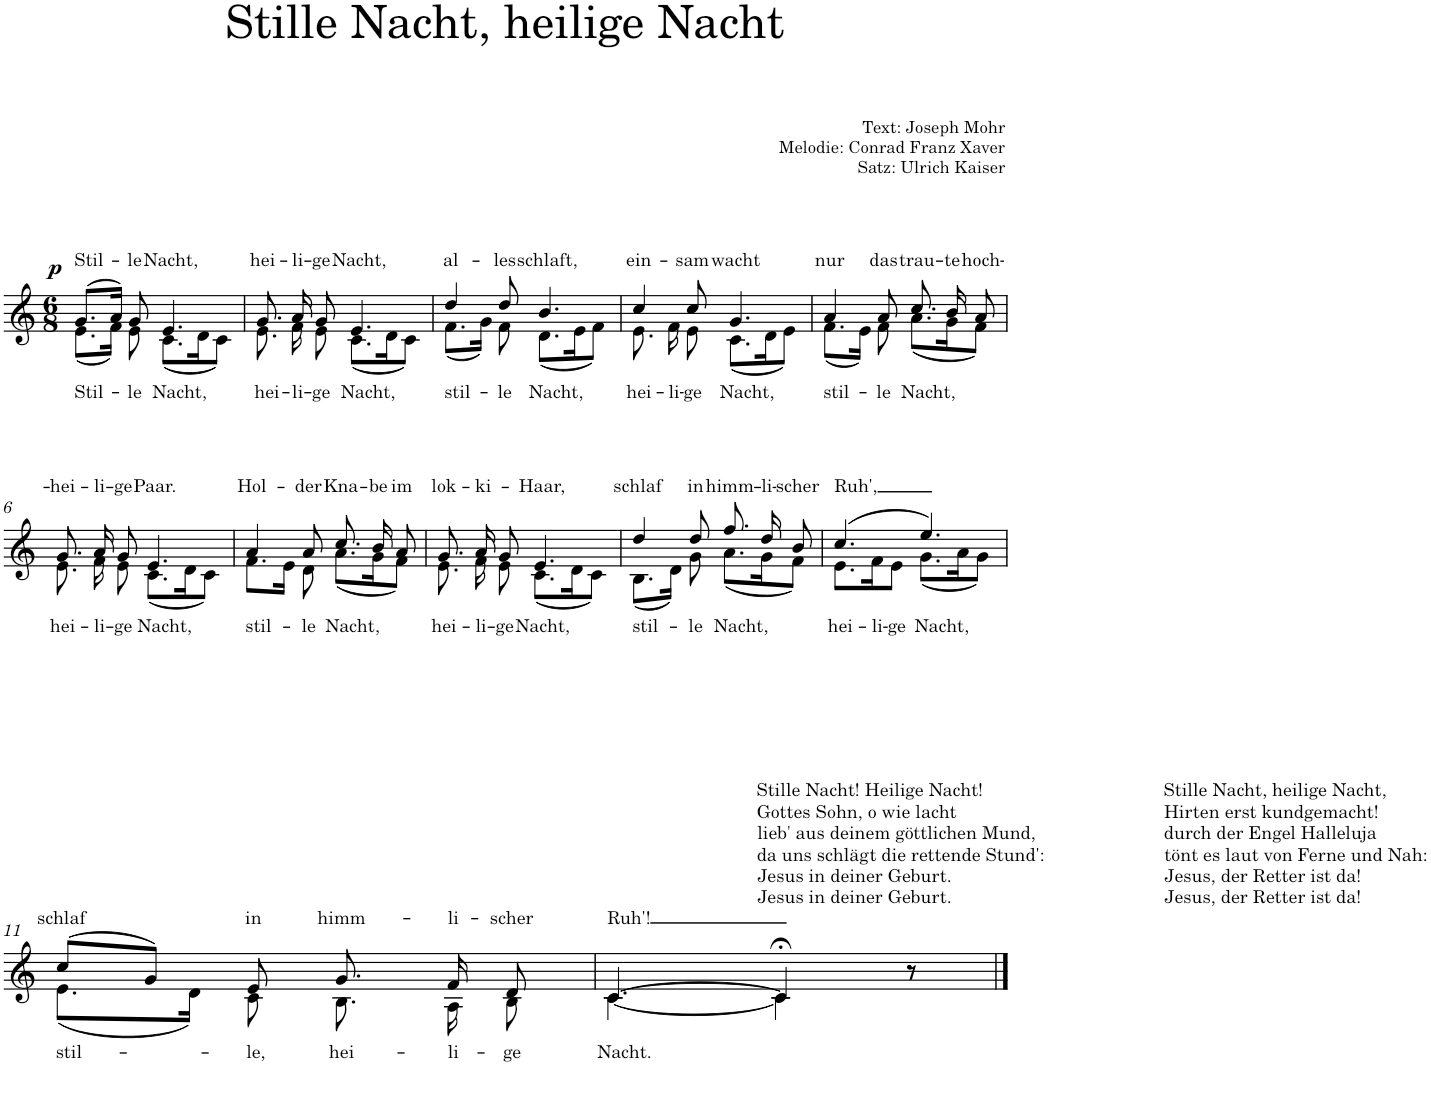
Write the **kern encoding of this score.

**kern	**text	**text	**dynam
*part1	*part1	*part1	*part1
*staff1	*staff1	*staff1	*staff1
*I"S A	*	*	*
*clefG2	*	*	*
*k[]	*	*	*
*M6/8	*	*	*
=1	=1	=1	=1
!	!	!LO:LY:a	!
*^	*	*	*
!	!	!LO:LY:b	!	!LO:DY:a
(8.g/L	(8.e\L	Stil-	Stil-	p
16a/Jk)	16f\Jk)	.	.	.
!	!	!	!LO:LY:a	!
!	!	!LO:LY:b	!	!
8g/	8e\	-le	-le	.
!	!	!	!LO:LY:a	!
!	!	!LO:LY:b	!	!
4.e/	(8.c\L	Nacht,	Nacht,	.
.	16d\K	.	.	.
.	8c\J)	.	.	.
=2	=2	=2	=2	=2
!	!	!	!LO:LY:a	!
!	!	!LO:LY:b	!	!
8.g/	8.e\	hei-	hei-	.
!	!	!	!LO:LY:a	!
!	!	!LO:LY:b	!	!
16a/	16f\	-li-	-li-	.
!	!	!	!LO:LY:a	!
!	!	!LO:LY:b	!	!
8g/	8e\	-ge	-ge	.
!	!	!	!LO:LY:a	!
!	!	!LO:LY:b	!	!
4.e/	(8.c\L	Nacht,	Nacht,	.
.	16d\K	.	.	.
.	8c\J)	.	.	.
=3	=3	=3	=3	=3
!	!	!	!LO:LY:a	!
!	!	!LO:LY:b	!	!
4dd/	(8.f\L	stil-	al-	.
.	16g\Jk)	.	.	.
!	!	!	!LO:LY:a	!
!	!	!LO:LY:b	!	!
8dd/	8f\	-le	-les	.
!	!	!	!LO:LY:a	!
!	!	!LO:LY:b	!	!
4.b/	(8.d\L	Nacht,	schlaft,	.
.	16e\K	.	.	.
.	8f\J)	.	.	.
=4	=4	=4	=4	=4
!	!	!	!LO:LY:a	!
!	!	!LO:LY:b	!	!
4cc/	8.e\	hei-	ein-	.
!	!	!LO:LY:b	!	!
.	16f\	-li-	.	.
!	!	!	!LO:LY:a	!
!	!	!LO:LY:b	!	!
8cc/	8e\	-ge	-sam	.
!	!	!	!LO:LY:a	!
!	!	!LO:LY:b	!	!
4.g/	(8.c\L	Nacht,	wacht	.
.	16d\K	.	.	.
.	8e\J)	.	.	.
=5	=5	=5	=5	=5
!	!	!	!LO:LY:a	!
!	!	!LO:LY:b	!	!
4a/	(8.f\L	stil-	nur	.
.	16e\Jk)	.	.	.
!	!	!	!LO:LY:a	!
!	!	!LO:LY:b	!	!
8a/	8f\	-le	das	.
!	!	!	!LO:LY:a	!
!	!	!LO:LY:b	!	!
8.cc/	(8.a\L	Nacht,	trau-	.
!	!	!	!LO:LY:a	!
16b/	16g\K	.	-te	.
!	!	!	!LO:LY:a	!
8a/	8f\J)	.	hoch-	.
!!LO:LB:g=z	!!
=6	=6	=6	=6	=6
!	!	!	!LO:LY:a	!
!	!	!LO:LY:b	!	!
8.g/	8.e\	hei-	-hei-	.
!	!	!	!LO:LY:a	!
!	!	!LO:LY:b	!	!
16a/	16f\	-li-	-li-	.
!	!	!	!LO:LY:a	!
!	!	!LO:LY:b	!	!
8g/	8e\	-ge	-ge	.
!	!	!	!LO:LY:a	!
!	!	!LO:LY:b	!	!
4.e/	(8.c\L	Nacht,	Paar.	.
.	16d\K	.	.	.
.	8c\J)	.	.	.
=7	=7	=7	=7	=7
!	!	!	!LO:LY:a	!
!	!	!LO:LY:b	!	!
4a/	8.f\L	stil-	Hol-	.
.	16e\Jk	.	.	.
!	!	!	!LO:LY:a	!
!	!	!LO:LY:b	!	!
8a/	8d\	-le	-der	.
!	!	!	!LO:LY:a	!
!	!	!LO:LY:b	!	!
8.cc/	(8.a\L	Nacht,	Kna-	.
!	!	!	!LO:LY:a	!
16b/	16g\K	.	-be	.
!	!	!	!LO:LY:a	!
8a/	8f\J)	.	im	.
=8	=8	=8	=8	=8
!	!	!	!LO:LY:a	!
!	!	!LO:LY:b	!	!
8.g/	8.e\	hei-	lok-	.
!	!	!	!LO:LY:a	!
!	!	!LO:LY:b	!	!
16a/	16f\	-li-	-ki-	.
!	!	!LO:LY:b	!	!
8g/	8e\	-ge	.	.
!	!	!	!LO:LY:a	!
!	!	!LO:LY:b	!	!
4.e/	(8.c\L	Nacht,	Haar,	.
.	16d\K	.	.	.
.	8c\J)	.	.	.
=9	=9	=9	=9	=9
!LO:TX:b:t=Stille Nacht! Heilige Nacht!	!	!	!	!
!LO:TX:b:t=Gottes Sohn, o wie lacht	!	!	!	!
!LO:TX:b:t=lieb' aus deinem göttlichen Mund,	!	!	!	!
!LO:TX:b:t=da uns schlägt die rettende Stund'&colon;	!	!	!	!
!LO:TX:b:t=Jesus in deiner Geburt.	!	!	!	!
!LO:TX:b:t=Jesus in deiner Geburt.	!	!	!	!
!LO:TX:b:t=Stille Nacht, heilige Nacht,	!	!	!	!
!LO:TX:b:t=Hirten erst kundgemacht!	!	!	!	!
!LO:TX:b:t=durch der Engel Halleluja	!	!	!	!
!LO:TX:b:t=tönt es laut von Ferne und Nah&colon;	!	!	!	!
!LO:TX:b:t=Jesus, der Retter ist da!	!	!	!	!
!LO:TX:b:t=Jesus, der Retter ist da!	!	!	!	!
!	!	!	!LO:LY:a	!
!	!	!LO:LY:b	!	!
4dd/	(8.B\L	stil-	schlaf	.
.	16d\Jk)	.	.	.
!	!	!	!LO:LY:a	!
!	!	!LO:LY:b	!	!
8dd/	8g\	-le	in	.
!	!	!	!LO:LY:a	!
!	!	!LO:LY:b	!	!
8.ff/	(8.a\L	Nacht,	himm-	.
!	!	!	!LO:LY:a	!
16dd/	16g\K	.	-li-	.
!	!	!	!LO:LY:a	!
8b/	8f\J)	.	-scher	.
=10	=10	=10	=10	=10
!	!	!	!LO:LY:a	!
!	!	!LO:LY:b	!	!
(4.cc/	8.e\L	hei-	Ruh',	.
!	!	!LO:LY:b	!	!
.	16f\K	-li-	.	.
!	!	!LO:LY:b	!	!
.	8e\J	-ge	.	.
!	!	!LO:LY:b	!	!
4.ee/)	(8.g\L	Nacht,	.	.
.	16a\K	.	.	.
.	8g\J)	.	.	.
!!LO:LB:g=z	!!
=11	=11	=11	=11	=11
!	!	!	!LO:LY:a	!
!	!	!LO:LY:b	!	!
(8cc/L	(8.e\L	stil-	schlaf	.
8g/J)	.	.	.	.
.	16d\Jk)	.	.	.
!	!	!	!LO:LY:a	!
!	!	!LO:LY:b	!	!
8e/	8c\	-le,	in	.
!	!	!	!LO:LY:a	!
!	!	!LO:LY:b	!	!
8.g/	8.B\	hei-	himm-	.
!	!	!	!LO:LY:a	!
!	!	!LO:LY:b	!	!
16f/	16A\	-li-	-li-	.
!	!	!	!LO:LY:a	!
!	!	!LO:LY:b	!	!
8d/	8B\	-ge	-scher	.
=12	=12	=12	=12	=12
!	!	!	!LO:LY:a	!
!	!	!LO:LY:b	!	!
[>4.c/	[4.c\	Nacht.	Ruh'!	.
4c;</]	4c\]	.	.	.
8r	8r	.	.	.
*v	*v	*	*	*
==	==	==	==
*-	*-	*-	*-
